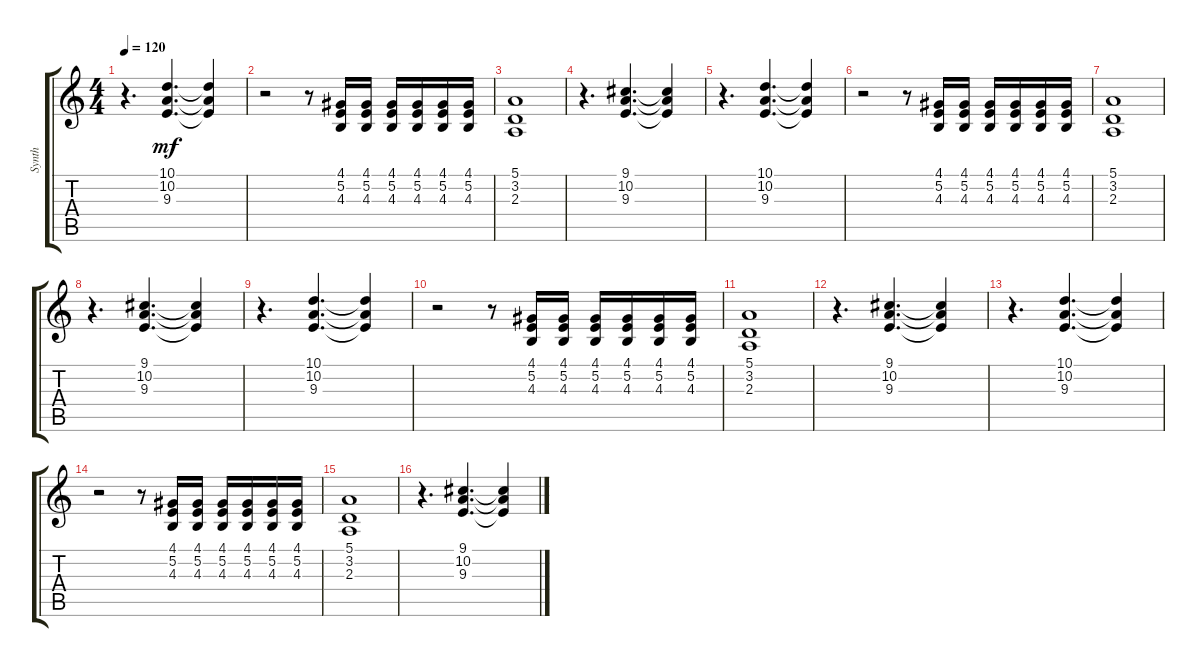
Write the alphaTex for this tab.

\track ("Synth" "Synth") {instrument lead2sawtooth}
\staff {score tabs}
\tuning (E4 B3 G3 D3 A2 E2) {hide}
\ts (4 4)
\tempo 120
\clef g2
\ks c
r.4{d dy mf} (10.1 10.2 9.3).4{d} (10.1{t} 10.2{t} 9.3{t}).4 |
r.2 r.8 (4.1 5.2 4.3).16 (4.1 5.2 4.3).16 (4.1 5.2 4.3).16 (4.1 5.2 4.3).16 (4.1 5.2 4.3).16 (4.1 5.2 4.3).16 |
(5.1 3.2 2.3).1 |
r.4{d} (9.1 10.2 9.3).4{d} (9.1{t} 10.2{t} 9.3{t}).4 |
r.4{d} (10.1 10.2 9.3).4{d} (10.1{t} 10.2{t} 9.3{t}).4 |
r.2 r.8 (4.1 5.2 4.3).16 (4.1 5.2 4.3).16 (4.1 5.2 4.3).16 (4.1 5.2 4.3).16 (4.1 5.2 4.3).16 (4.1 5.2 4.3).16 |
(5.1 3.2 2.3).1 |
r.4{d} (9.1 10.2 9.3).4{d} (9.1{t} 10.2{t} 9.3{t}).4 |
r.4{d} (10.1 10.2 9.3).4{d} (10.1{t} 10.2{t} 9.3{t}).4 |
r.2 r.8 (4.1 5.2 4.3).16 (4.1 5.2 4.3).16 (4.1 5.2 4.3).16 (4.1 5.2 4.3).16 (4.1 5.2 4.3).16 (4.1 5.2 4.3).16 |
(5.1 3.2 2.3).1 |
r.4{d} (9.1 10.2 9.3).4{d} (9.1{t} 10.2{t} 9.3{t}).4 |
r.4{d} (10.1 10.2 9.3).4{d} (10.1{t} 10.2{t} 9.3{t}).4 |
r.2 r.8 (4.1 5.2 4.3).16 (4.1 5.2 4.3).16 (4.1 5.2 4.3).16 (4.1 5.2 4.3).16 (4.1 5.2 4.3).16 (4.1 5.2 4.3).16 |
(5.1 3.2 2.3).1 |
r.4{d} (9.1 10.2 9.3).4{d} (9.1{t} 10.2{t} 9.3{t}).4
